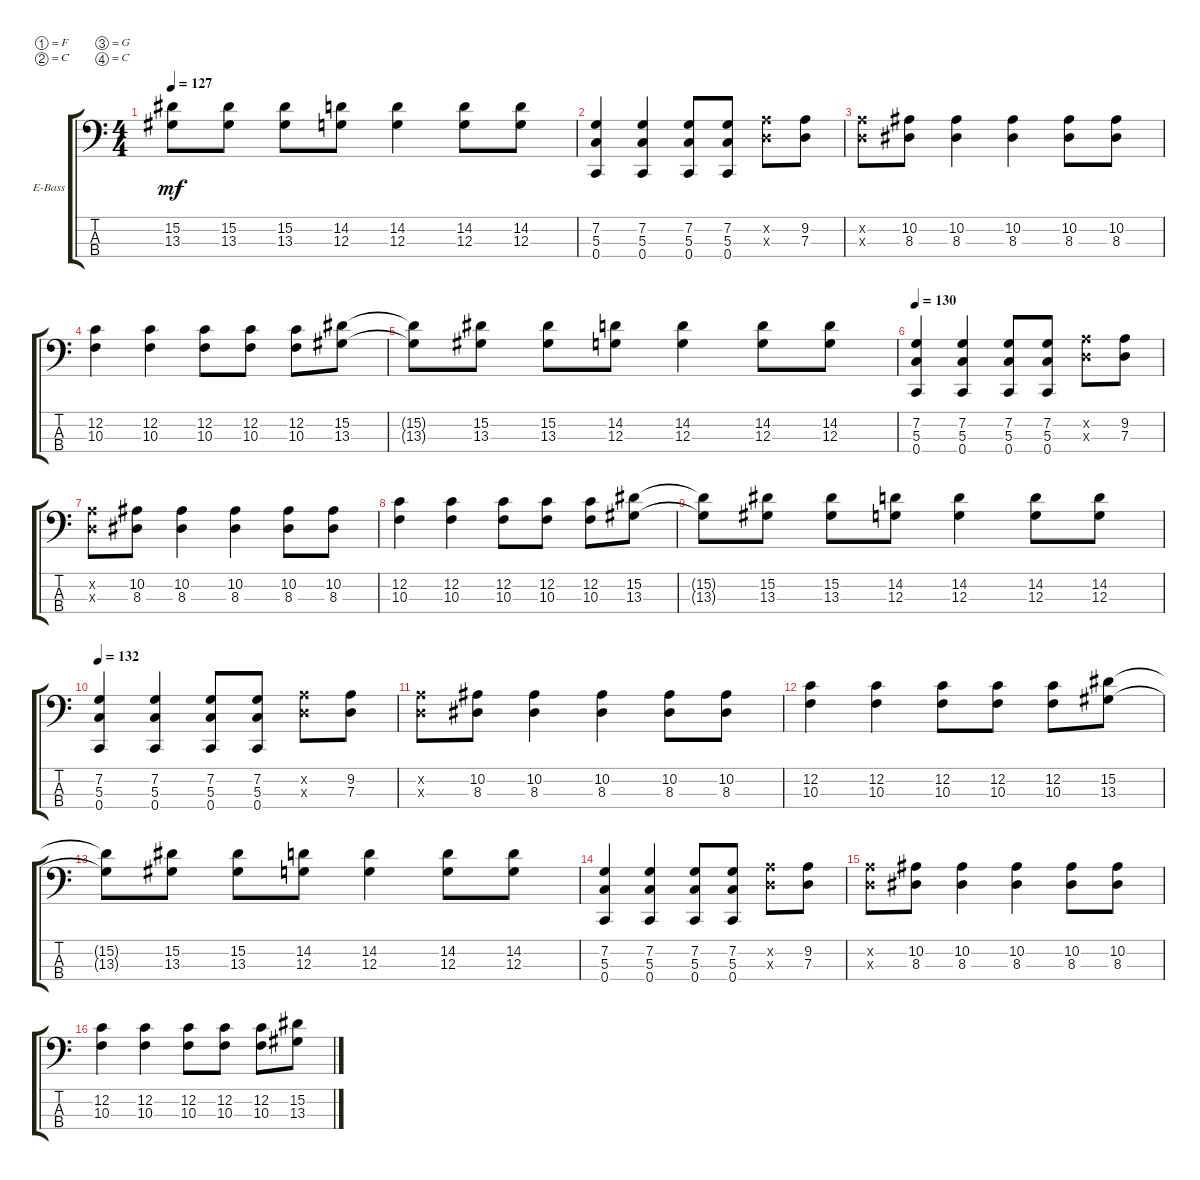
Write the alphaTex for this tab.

\defaultSystemsLayout 4
\bracketExtendMode groupsimilarinstruments
\firstSystemTrackNameOrientation horizontal
\otherSystemsTrackNameOrientation horizontal
\track ("Electric Bass" "E-Bass") {instrument electricbassfinger}
\staff {score tabs}
\tuning (F2 C2 G1 C1)
\ts (4 4)
\tempo 127
\clef f4
\ks c
(15.2{t} 13.3{t}).8{dy mf} (13.3 15.2).8 (15.2 13.3).8 (12.3 14.2).8 (14.2 12.3).4 (12.3 14.2).8 (14.2 12.3).8 |
(0.4 5.3 7.2).4 (0.4 5.3 7.2).4 (5.3 7.2 0.4).8 (0.4 5.3 7.2).8 (7.3{x} 9.2{x}).8 (7.3 9.2).8 |
(7.3{x} 9.2{x}).8 (8.3 10.2).8 (10.2 8.3).4 (8.3 10.2).4 (8.3 10.2).8 (10.2 8.3).8 |
(10.3 12.2).4 (12.2 10.3).4 (12.2 10.3).8 (10.3 12.2).8 (12.2 10.3).8 (13.3 15.2).8 |
(15.2{t} 13.3{t}).8 (13.3 15.2).8 (15.2 13.3).8 (12.3 14.2).8 (14.2 12.3).4 (12.3 14.2).8 (14.2 12.3).8 |
\tempo 130
(0.4 5.3 7.2).4 (0.4 5.3 7.2).4 (5.3 7.2 0.4).8 (0.4 5.3 7.2).8 (7.3{x} 9.2{x}).8 (7.3 9.2).8 |
(7.3{x} 9.2{x}).8 (8.3 10.2).8 (10.2 8.3).4 (8.3 10.2).4 (8.3 10.2).8 (10.2 8.3).8 |
(10.3 12.2).4 (12.2 10.3).4 (12.2 10.3).8 (10.3 12.2).8 (12.2 10.3).8 (13.3 15.2).8 |
(15.2{t} 13.3{t}).8 (13.3 15.2).8 (15.2 13.3).8 (12.3 14.2).8 (14.2 12.3).4 (12.3 14.2).8 (14.2 12.3).8 |
\tempo 132
(0.4 5.3 7.2).4 (0.4 5.3 7.2).4 (5.3 7.2 0.4).8 (0.4 5.3 7.2).8 (7.3{x} 9.2{x}).8 (7.3 9.2).8 |
(7.3{x} 9.2{x}).8 (8.3 10.2).8 (10.2 8.3).4 (8.3 10.2).4 (8.3 10.2).8 (10.2 8.3).8 |
(10.3 12.2).4 (12.2 10.3).4 (12.2 10.3).8 (10.3 12.2).8 (12.2 10.3).8 (13.3 15.2).8 |
(15.2{t} 13.3{t}).8 (13.3 15.2).8 (15.2 13.3).8 (12.3 14.2).8 (14.2 12.3).4 (12.3 14.2).8 (14.2 12.3).8 |
(0.4 5.3 7.2).4 (0.4 5.3 7.2).4 (5.3 7.2 0.4).8 (0.4 5.3 7.2).8 (7.3{x} 9.2{x}).8 (7.3 9.2).8 |
(7.3{x} 9.2{x}).8 (8.3 10.2).8 (10.2 8.3).4 (8.3 10.2).4 (8.3 10.2).8 (10.2 8.3).8 |
(10.3 12.2).4 (12.2 10.3).4 (12.2 10.3).8 (10.3 12.2).8 (12.2 10.3).8 (13.3 15.2).8
